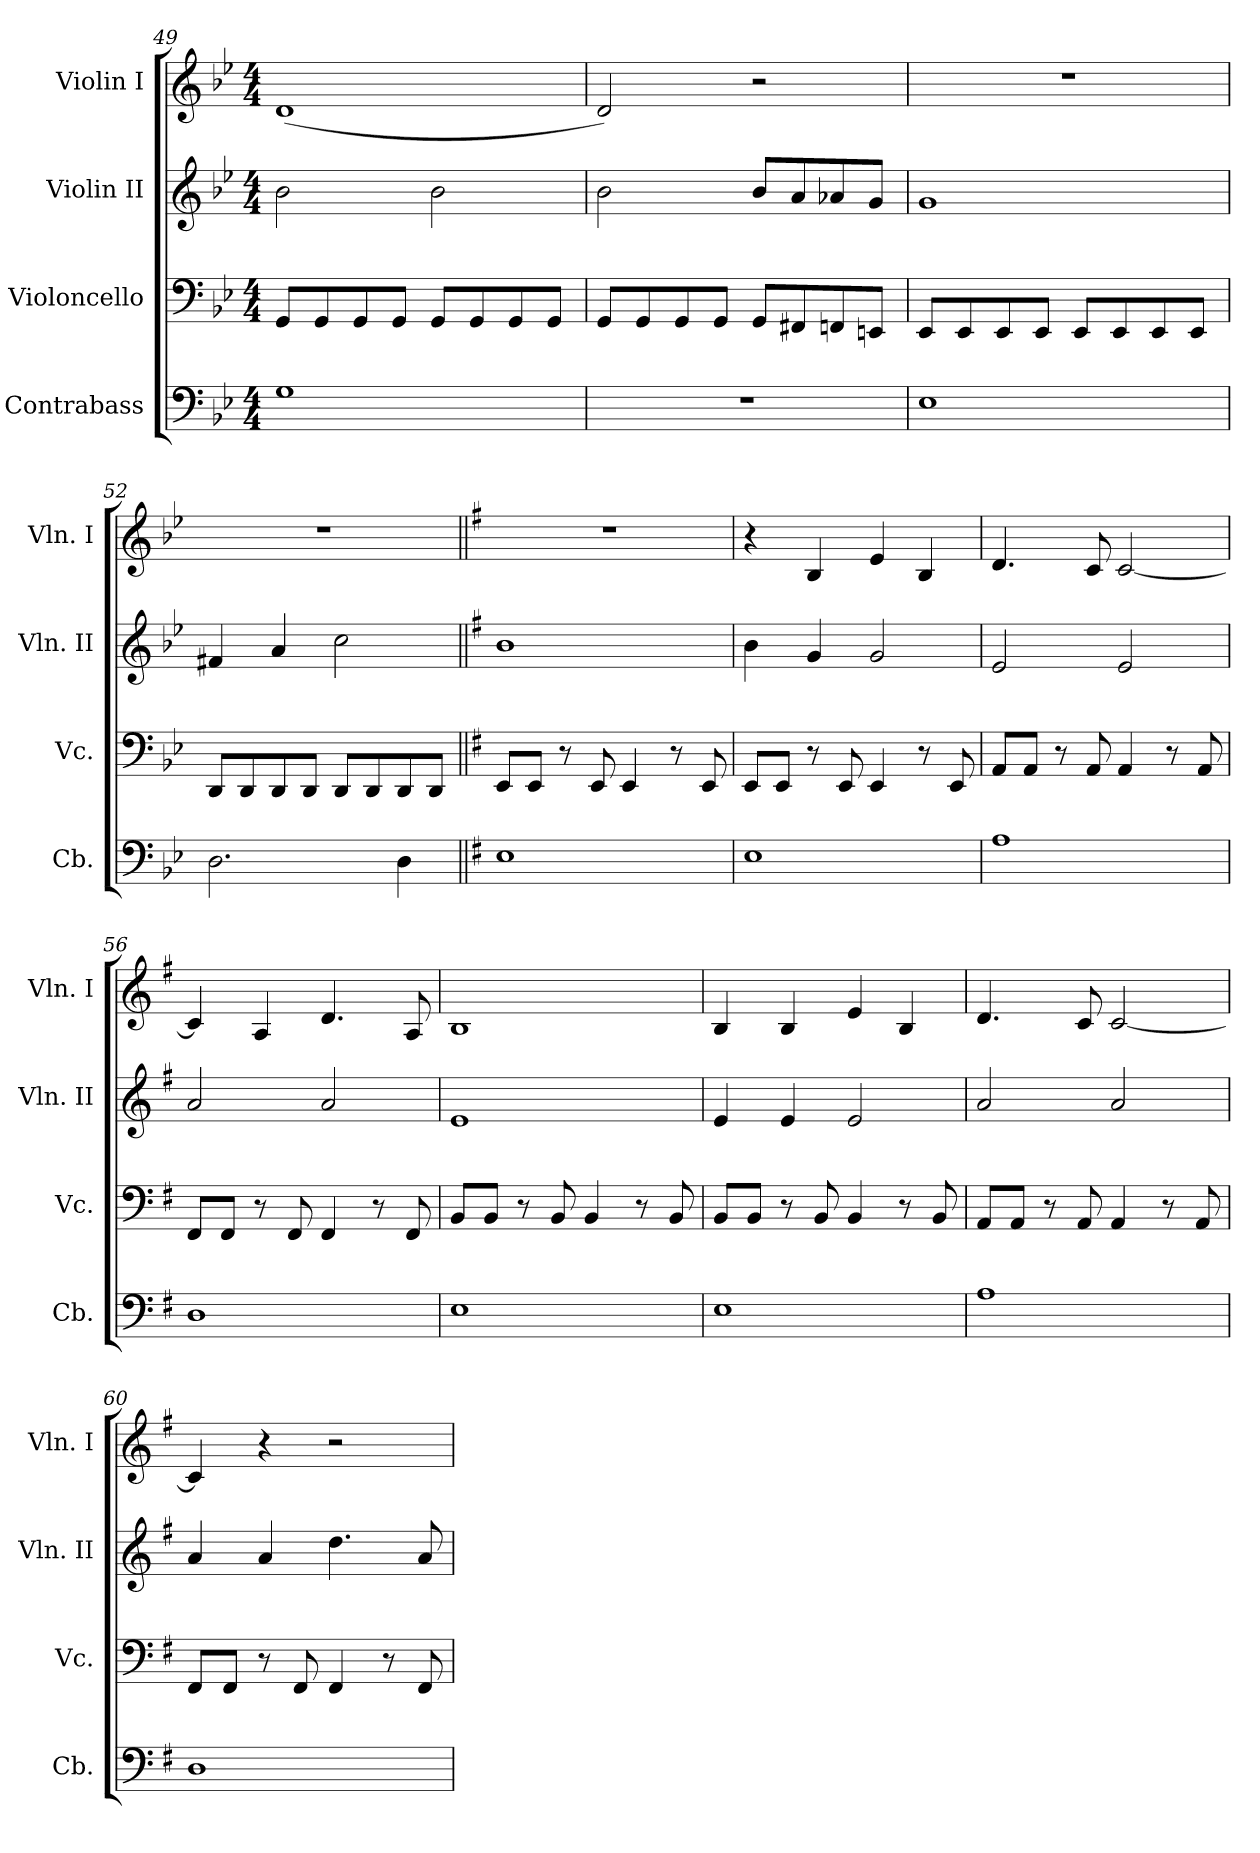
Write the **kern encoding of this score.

**kern	**kern	**kern	**kern
*part4	*part3	*part2	*part1
*staff4	*staff3	*staff2	*staff1
*I"Contrabass	*I"Violoncello	*I"Violin II	*I"Violin I
*I'Cb.	*I'Vc.	*I'Vln. II	*I'Vln. I
!!LO:LB:g=z
*clefF4	*clefF4	*clefG2	*clefG2
*ITrd7c12	*	*	*
*k[b-e-]	*k[b-e-]	*k[b-e-]	*k[b-e-]
*M4/4	*M4/4	*M4/4	*M4/4
=49	=49	=49	=49
1GG	8GG/L	2b-\	(<1d
.	8GG/	.	.
.	8GG/	.	.
.	8GG/J	.	.
.	8GG/L	2b-\	.
.	8GG/	.	.
.	8GG/	.	.
.	8GG/J	.	.
=50	=50	=50	=50
1r	8GG/L	2b-\	2d/)
.	8GG/	.	.
.	8GG/	.	.
.	8GG/J	.	.
.	8GG/L	8b-/L	2r
.	8FF#X/	8a/	.
.	8FFn/	8a-X/	.
.	8EEn/J	8g/J	.
=51	=51	=51	=51
1EE-	8EE-/L	1g	1r
.	8EE-/	.	.
.	8EE-/	.	.
.	8EE-/J	.	.
.	8EE-/L	.	.
.	8EE-/	.	.
.	8EE-/	.	.
.	8EE-/J	.	.
=52	=52	=52	=52
2.DD\	8DD/L	4f#X/	1r
.	8DD/	.	.
.	8DD/	4a/	.
.	8DD/J	.	.
.	8DD/L	2cc\	.
.	8DD/	.	.
4DD\	8DD/	.	.
.	8DD/J	.	.
!!LO:PB:g=z
=53||	=53||	=53||	=53||
*k[f#]	*k[f#]	*k[f#]	*k[f#]
1EE	8EE/L	1b	1r
.	8EE/J	.	.
.	8r	.	.
.	8EE/	.	.
.	4EE/	.	.
.	8r	.	.
.	8EE/	.	.
=54	=54	=54	=54
1EE	8EE/L	4b\	4r
.	8EE/J	.	.
.	8r	4g/	4B/
.	8EE/	.	.
.	4EE/	2g/	4e/
.	8r	.	4B/
.	8EE/	.	.
=55	=55	=55	=55
1AA	8AA/L	2e/	4.d/
.	8AA/J	.	.
.	8r	.	.
.	8AA/	.	8c/
.	4AA/	2e/	[2c/
.	8r	.	.
.	8AA/	.	.
=56	=56	=56	=56
1DD	8FF#/L	2a/	4c/]
.	8FF#/J	.	.
.	8r	.	4A/
.	8FF#/	.	.
.	4FF#/	2a/	4.d/
.	8r	.	.
.	8FF#/	.	8A/
=57	=57	=57	=57
1EE	8BB/L	1e	1B
.	8BB/J	.	.
.	8r	.	.
.	8BB/	.	.
.	4BB/	.	.
.	8r	.	.
.	8BB/	.	.
!!LO:LB:g=z
=58	=58	=58	=58
1EE	8BB/L	4e/	4B/
.	8BB/J	.	.
.	8r	4e/	4B/
.	8BB/	.	.
.	4BB/	2e/	4e/
.	8r	.	4B/
.	8BB/	.	.
=59	=59	=59	=59
1AA	8AA/L	2a/	4.d/
.	8AA/J	.	.
.	8r	.	.
.	8AA/	.	8c/
.	4AA/	2a/	[2c/
.	8r	.	.
.	8AA/	.	.
=60	=60	=60	=60
1DD	8FF#/L	4a/	4c/]
.	8FF#/J	.	.
.	8r	4a/	4r
.	8FF#/	.	.
.	4FF#/	4.dd\	2r
.	8r	.	.
.	8FF#/	8a/	.
=	=	=	=
*-	*-	*-	*-
